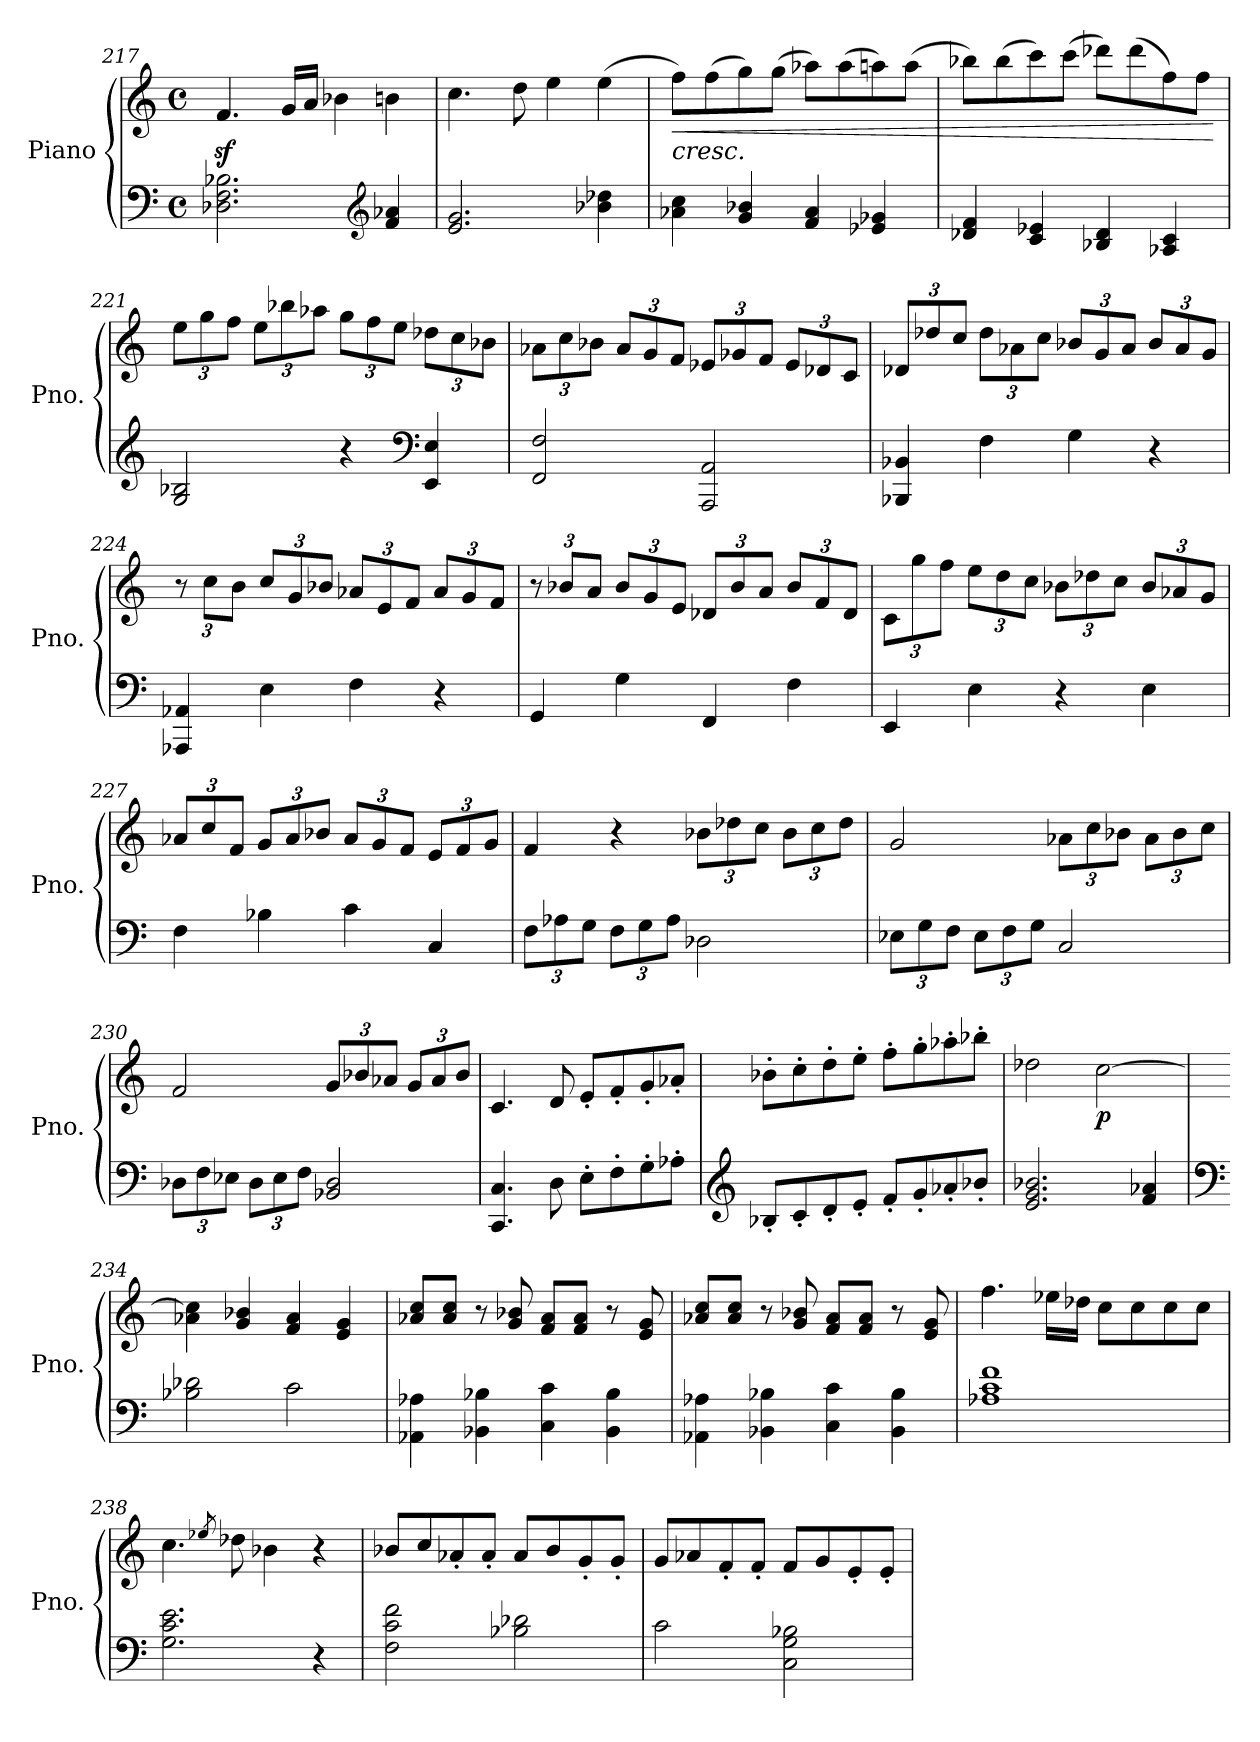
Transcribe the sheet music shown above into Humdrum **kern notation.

**kern	**kern	**dynam
*part1	*part1	*part1
*staff2	*staff1	*staff1/2
*I"Piano	*	*
*I'Pno.	*	*
*clefF4	*clefG2	*
*k[]	*k[]	*
*M4/4	*M4/4	*
*met(c)	*met(c)	*
=217	=217	=217
2.D-X\ 2.F\ 2.B-X\	4.fz</	.
.	16g/LL	.
.	16a/JJ	.
.	4b-X\	.
*clefG2	*	*
4f/ 4a-X/	4bn\	.
=218	=218	=218
2.e/ 2.g/	4.cc\	.
.	8dd\	.
.	4ee\	.
4b-X\ 4dd-X\	(4ee\	.
!!LO:LB:g=z
=219	=219	=219
!	!LO:TX:b:i:t=cresc.	!
!	!	!LO:HP:b
4a-X\ 4cc\	8ff\L)	<
.	(8ff\	.
4g/ 4b-X/	8gg\)	.
.	(8gg\J	.
4f/ 4a-/	8aa-X\L)	.
.	(8aa-\	.
4e-X/ 4g-X/	8aan\)	.
.	(8aa\J	.
!!LO:LB:g=z
=220	=220	=220
4d-X/ 4f/	8bb-X\L)	.
.	(8bb-\	.
4c/ 4e-X/	8ccc\)	.
.	(8ccc\J	.
4B-X/ 4d-/	8ddd-X\L)	.
.	(8ddd-\	.
4A-X/ 4c/	8ff\)	.
.	8ff\J	.
.	.	[
=221	=221	=221
*	*Xbrackettup	*
2G/ 2B-X/	12ee\L	.
.	12gg\	.
.	12ff\J	.
.	12ee\L	.
.	12bb-X\	.
.	12aa-X\J	.
4r	12gg\L	.
.	12ff\	.
.	12ee\J	.
*clefF4	*	*
4EE/ 4E/	12dd-X\L	.
.	12cc\	.
.	12b-X\J	.
=222	=222	=222
2FF/ 2F/	12a-X\L	.
.	12cc\	.
.	12b-X\J	.
.	12a-/L	.
.	12g/	.
.	12f/J	.
2AAA/ 2AA/	12e-X/L	.
.	12g-X/	.
.	12f/J	.
.	12e-/L	.
.	12d-X/	.
.	12c/J	.
!!LO:PB:g=z
=223	=223	=223
4BBB-X/ 4BB-X/	12d-X/L	.
.	12dd-X/	.
.	12cc/J	.
4F\	12dd-\L	.
.	12a-X\	.
.	12cc\J	.
4G\	12b-X/L	.
.	12g/	.
.	12a-/J	.
4r	12b-/L	.
.	12a-/	.
.	12g/J	.
!!LO:LB:g=z
=224	=224	=224
4AAA-X/ 4AA-X/	12r	.
.	12cc\L	.
.	12b\J	.
4E\	12cc/L	.
.	12g/	.
.	12b-X/J	.
4F\	12a-X/L	.
.	12e/	.
.	12f/J	.
4r	12a-/L	.
.	12g/	.
.	12f/J	.
=225	=225	=225
4GG/	12r	.
.	12b-X/L	.
.	12a/J	.
4G\	12b-/L	.
.	12g/	.
.	12e/J	.
4FF/	12d-X/L	.
.	12b-/	.
.	12a/J	.
4F\	12b-/L	.
.	12f/	.
.	12d-/J	.
=226	=226	=226
4EE/	12c\L	.
.	12gg\	.
.	12ff\J	.
4E\	12ee\L	.
.	12dd\	.
.	12cc\J	.
4r	12b-X\L	.
.	12dd-X\	.
.	12cc\J	.
4E\	12b-/L	.
.	12a-X/	.
.	12g/J	.
!!LO:LB:g=z
=227	=227	=227
4F\	12a-X/L	.
.	12cc/	.
.	12f/J	.
4B-X\	12g/L	.
.	12a-/	.
.	12b-X/J	.
4c\	12a-/L	.
.	12g/	.
.	12f/J	.
4C/	12e/L	.
.	12f/	.
.	12g/J	.
!!LO:LB:g=z
=228	=228	=228
*Xbrackettup	*	*
12F\L	4f/	.
12A-X\	.	.
12G\J	.	.
12F\L	4r	.
12G\	.	.
12A-\J	.	.
2D-X\	12b-X\L	.
.	12dd-X\	.
.	12cc\J	.
.	12b-\L	.
.	12cc\	.
.	12dd-\J	.
=229	=229	=229
12E-X\L	2g/	.
12G\	.	.
12F\J	.	.
12E-\L	.	.
12F\	.	.
12G\J	.	.
2C/	12a-X\L	.
.	12cc\	.
.	12b-X\J	.
.	12a-\L	.
.	12b-\	.
.	12cc\J	.
=230	=230	=230
12D-X\L	2f/	.
12F\	.	.
12E-X\J	.	.
12D-\L	.	.
12E-\	.	.
12F\J	.	.
2BB-X/ 2D-/	12g/L	.
.	12b-X/	.
.	12a-X/J	.
.	12g/L	.
.	12a-/	.
.	12b-/J	.
=231	=231	=231
4.CC/ 4.C/	4.c/	.
8D\	8d/	.
8E'\L	8e'/L	.
8F'\	8f'/	.
8G'\	8g'/	.
8A-X'\J	8a-X'/J	.
!!LO:LB:g=z
=232	=232	=232
*clefG2	*	*
8B-X'/L	8b-X'\L	.
8c'/	8cc'\	.
8d'/	8dd'\	.
8e'/J	8ee'\J	.
8f'/L	8ff'\L	.
8g'/	8gg'\	.
8a-X'/	8aa-X'\	.
8b-X'/J	8bb-X'\J	.
=233	=233	=233
2.e/ 2.g/ 2.b-X/	2dd-X\	.
!	!	!LO:DY:b
.	[2cc\	p
4f/ 4a-X/	.	.
=234	=234	=234
*clefF4	*	*
2B-X\ 2d-X\	4a-X\ 4cc\]	.
.	4g/ 4b-X/	.
2c\	4f/ 4a-/	.
.	4e/ 4g/	.
=235	=235	=235
4AA-X\ 4A-X\	8a-X/ 8cc/L	.
.	8a-/ 8cc/J	.
4BB-X\ 4B-X\	8r	.
.	8g/ 8b-X/	.
4C\ 4c\	8f/ 8a-/L	.
.	8f/ 8a-/J	.
4BB-\ 4B-\	8r	.
.	8e/ 8g/	.
=236	=236	=236
4AA-X\ 4A-X\	8a-X/ 8cc/L	.
.	8a-/ 8cc/J	.
4BB-X\ 4B-X\	8r	.
.	8g/ 8b-X/	.
4C\ 4c\	8f/ 8a-/L	.
.	8f/ 8a-/J	.
4BB-\ 4B-\	8r	.
.	8e/ 8g/	.
!!LO:LB:g=z
=237	=237	=237
1A-X 1c 1f	4.ff\	.
.	16ee-X\LL	.
.	16dd-X\JJ	.
.	8cc\L	.
.	8cc\	.
.	8cc\	.
.	8cc\J	.
=238	=238	=238
2.G\ 2.c\ 2.e\	4.cc\	.
.	8qee-X/	.
.	8dd-X\	.
.	4b-X\	.
4r	4r	.
=239	=239	=239
2F\ 2c\ 2f\	8b-X/L	.
.	8cc/	.
.	8a-X'/	.
.	8a-'/J	.
2B-X\ 2d-X\	8a-/L	.
.	8b-/	.
.	8g'/	.
.	8g'/J	.
=240	=240	=240
2c\	8g/L	.
.	8a-X/	.
.	8f'/	.
.	8f'/J	.
2C\ 2G\ 2B-X\	8f/L	.
.	8g/	.
.	8e'/	.
.	8e'/J	.
=	=	=
*-	*-	*-
